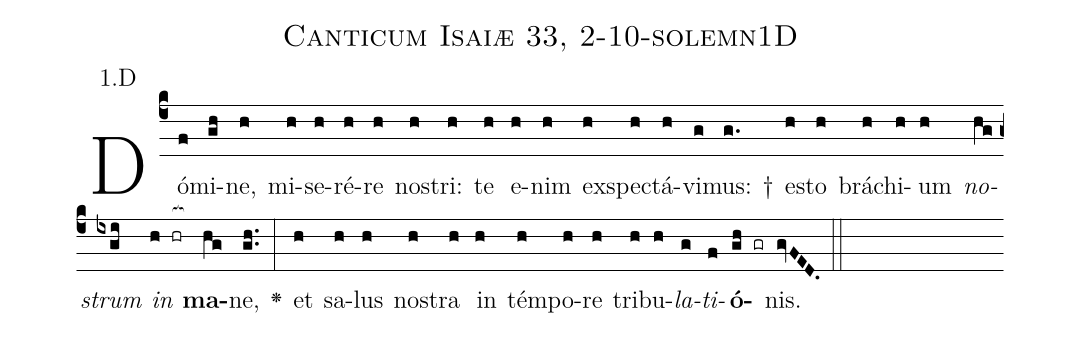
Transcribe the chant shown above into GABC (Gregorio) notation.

name: Canticum Isaiæ 33, 2-10-solemn1D;
annotation: 1.D;
%%
(c4)Dó(f)mi(gh)ne,(h) mi(h)se(h)ré(h)re(h) no(h)stri:(h) te(h) e(h)nim(h) ex(h)spe(h)ctá(h)vi(g)mus: †(g.) e(h)sto(h) brá(h)chi(h)um(h) <i>no</i>(hg)<i>strum</i>(ixgi) <i>in</i>(h hr[ocb:1{]) <b>ma</b>(hg[ocb:0}])ne,(gh..) <v>\greheightstar</v>(:) et(h) sa(h)lus(h) no(h)stra(h) in(h) tém(h)po(h)re(h) tri(h)bu(h)<i>la</i>(g)<i>ti</i>(f)<b>ó</b>(gh gr)nis.(gvFED.) (::)


%E(h) u(h) o(g) u(f) a(gh) e.(gvFED.) (::)
